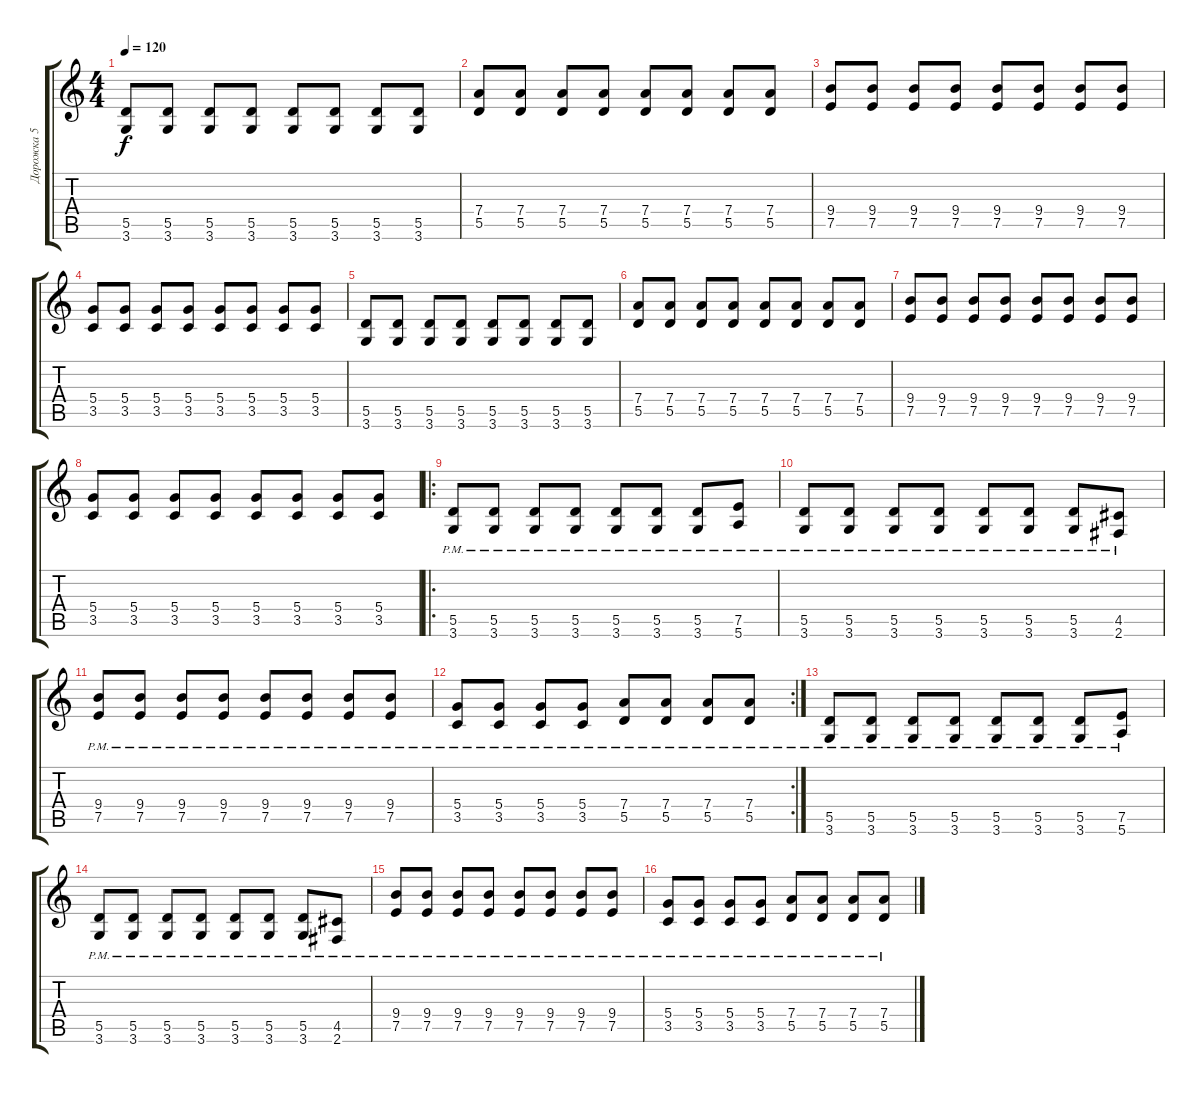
\track ("Дорожка 5" "Дорожка 5") {instrument distortionguitar}
\staff {score tabs}
\tuning (E4 B3 G3 D3 A2 E2) {hide}
\ts (4 4)
\tempo 120
\clef g2
\ks c
(5.5 3.6).8{dy f} (5.5 3.6).8 (5.5 3.6).8 (5.5 3.6).8 (5.5 3.6).8 (5.5 3.6).8 (5.5 3.6).8 (5.5 3.6).8 |
(7.4 5.5).8 (7.4 5.5).8 (7.4 5.5).8 (7.4 5.5).8 (7.4 5.5).8 (7.4 5.5).8 (7.4 5.5).8 (7.4 5.5).8 |
(9.4 7.5).8 (9.4 7.5).8 (9.4 7.5).8 (9.4 7.5).8 (9.4 7.5).8 (9.4 7.5).8 (9.4 7.5).8 (9.4 7.5).8 |
(5.4 3.5).8 (5.4 3.5).8 (5.4 3.5).8 (5.4 3.5).8 (5.4 3.5).8 (5.4 3.5).8 (5.4 3.5).8 (5.4 3.5).8 |
(5.5 3.6).8 (5.5 3.6).8 (5.5 3.6).8 (5.5 3.6).8 (5.5 3.6).8 (5.5 3.6).8 (5.5 3.6).8 (5.5 3.6).8 |
(7.4 5.5).8 (7.4 5.5).8 (7.4 5.5).8 (7.4 5.5).8 (7.4 5.5).8 (7.4 5.5).8 (7.4 5.5).8 (7.4 5.5).8 |
(9.4 7.5).8 (9.4 7.5).8 (9.4 7.5).8 (9.4 7.5).8 (9.4 7.5).8 (9.4 7.5).8 (9.4 7.5).8 (9.4 7.5).8 |
(5.4 3.5).8 (5.4 3.5).8 (5.4 3.5).8 (5.4 3.5).8 (5.4 3.5).8 (5.4 3.5).8 (5.4 3.5).8 (5.4 3.5).8 |
\ro
(5.5{pm} 3.6{pm}).8 (5.5{pm} 3.6{pm}).8 (5.5{pm} 3.6{pm}).8 (5.5{pm} 3.6{pm}).8 (5.5{pm} 3.6{pm}).8 (5.5{pm} 3.6{pm}).8 (5.5{pm} 3.6{pm}).8 (7.5{pm} 5.6{pm}).8 |
(5.5{pm} 3.6{pm}).8 (5.5{pm} 3.6{pm}).8 (5.5{pm} 3.6{pm}).8 (5.5{pm} 3.6{pm}).8 (5.5{pm} 3.6{pm}).8 (5.5{pm} 3.6{pm}).8 (5.5{pm} 3.6{pm}).8 (4.5{pm} 2.6{pm}).8 |
(9.4{pm} 7.5{pm}).8 (9.4{pm} 7.5{pm}).8 (9.4{pm} 7.5{pm}).8 (9.4{pm} 7.5{pm}).8 (9.4{pm} 7.5{pm}).8 (9.4{pm} 7.5{pm}).8 (9.4{pm} 7.5{pm}).8 (9.4{pm} 7.5{pm}).8 |
\rc 2
(5.4{pm} 3.5{pm}).8 (5.4{pm} 3.5{pm}).8 (5.4{pm} 3.5{pm}).8 (5.4{pm} 3.5{pm}).8 (7.4{pm} 5.5{pm}).8 (7.4{pm} 5.5{pm}).8 (7.4{pm} 5.5{pm}).8 (7.4{pm} 5.5{pm}).8 |
(5.5{pm} 3.6{pm}).8 (5.5{pm} 3.6{pm}).8 (5.5{pm} 3.6{pm}).8 (5.5{pm} 3.6{pm}).8 (5.5{pm} 3.6{pm}).8 (5.5{pm} 3.6{pm}).8 (5.5{pm} 3.6{pm}).8 (7.5{pm} 5.6{pm}).8 |
(5.5{pm} 3.6{pm}).8 (5.5{pm} 3.6{pm}).8 (5.5{pm} 3.6{pm}).8 (5.5{pm} 3.6{pm}).8 (5.5{pm} 3.6{pm}).8 (5.5{pm} 3.6{pm}).8 (5.5{pm} 3.6{pm}).8 (4.5{pm} 2.6{pm}).8 |
(9.4{pm} 7.5{pm}).8 (9.4{pm} 7.5{pm}).8 (9.4{pm} 7.5{pm}).8 (9.4{pm} 7.5{pm}).8 (9.4{pm} 7.5{pm}).8 (9.4{pm} 7.5{pm}).8 (9.4{pm} 7.5{pm}).8 (9.4{pm} 7.5{pm}).8 |
(5.4{pm} 3.5{pm}).8 (5.4{pm} 3.5{pm}).8 (5.4{pm} 3.5{pm}).8 (5.4{pm} 3.5{pm}).8 (7.4{pm} 5.5{pm}).8 (7.4{pm} 5.5{pm}).8 (7.4{pm} 5.5{pm}).8 (7.4{pm} 5.5{pm}).8
